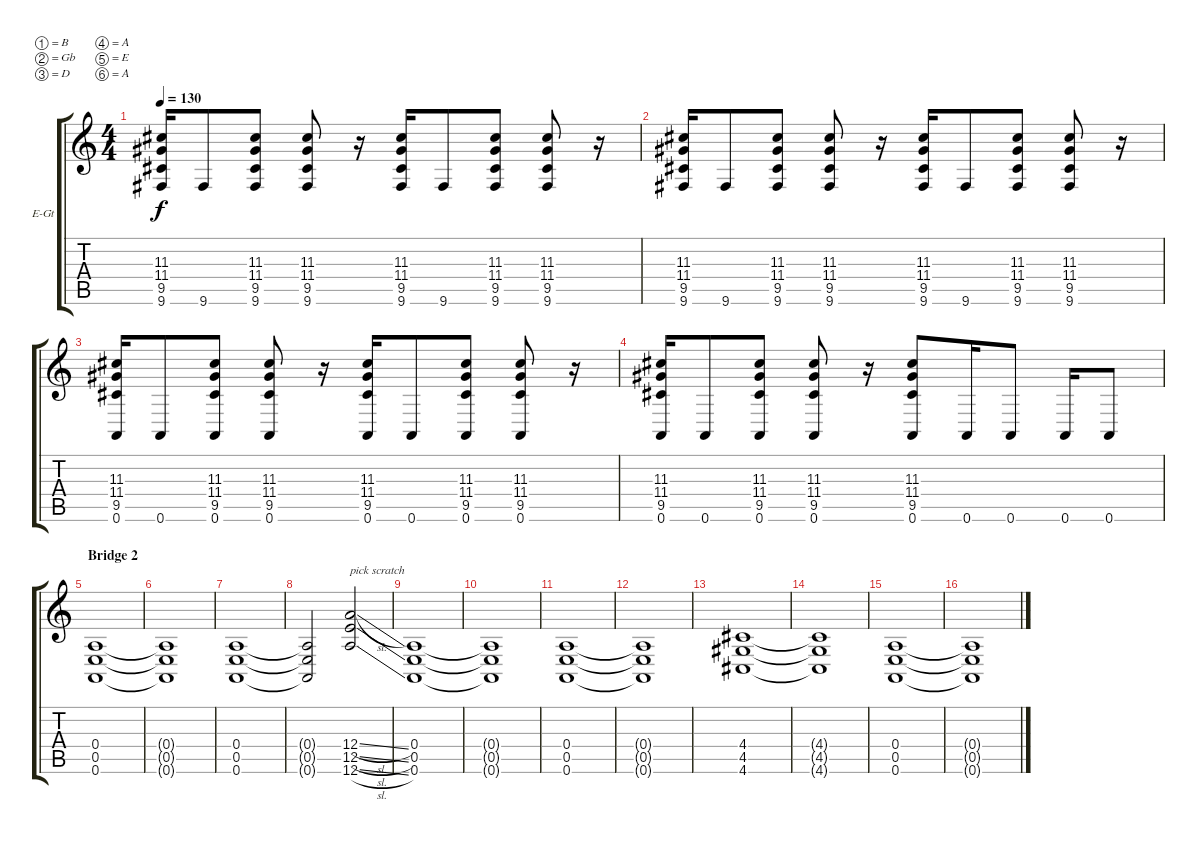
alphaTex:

\bracketExtendMode groupsimilarinstruments
\firstSystemTrackNameOrientation horizontal
\otherSystemsTrackNameOrientation horizontal
\track ("Electric Guitar 2" "E-Gt") {instrument distortionguitar}
\staff {score tabs}
\tuning (B3 Gb3 D3 A2 E2 A1)
\ts (4 4)
\tempo 130
\clef g2
\ks c
(9.6 9.5 11.4 11.3).16{dy f} 9.6.8 (9.6 9.5 11.4 11.3).8 (9.6 9.5 11.4 11.3).8 r.16 (9.6 9.5 11.4 11.3).16 9.6.8 (9.6 9.5 11.4 11.3).8 (9.6 9.5 11.4 11.3).8 r.16 |
(9.6 9.5 11.4 11.3).16 9.6.8 (9.6 9.5 11.4 11.3).8 (9.6 9.5 11.4 11.3).8 r.16 (9.6 9.5 11.4 11.3).16 9.6.8 (9.6 9.5 11.4 11.3).8 (9.6 9.5 11.4 11.3).8 r.16 |
(0.6 9.5 11.4 11.3).16 0.6.8 (0.6 9.5 11.4 11.3).8 (0.6 9.5 11.4 11.3).8 r.16 (0.6 9.5 11.4 11.3).16 0.6.8 (0.6 9.5 11.4 11.3).8 (0.6 9.5 11.4 11.3).8 r.16 |
(0.6 9.5 11.4 11.3).16 0.6.8 (0.6 9.5 11.4 11.3).8 (0.6 9.5 11.4 11.3).8 r.16 (0.6 9.5 11.4 11.3).8 0.6.16 0.6.8 0.6.16 0.6.8 |
\section ("" "Bridge 2")
(0.4 0.5 0.6).1 |
(0.4{t} 0.5{t} 0.6{t}).1 |
(0.4 0.5 0.6).1 |
(0.4{t} 0.5{t} 0.6{t}).2 (12.6{sl} 12.5{sl} 12.4{sl}).2{txt "pick scratch"} |
(0.4 0.5 0.6).1 |
(0.4{t} 0.5{t} 0.6{t}).1 |
(0.4 0.5 0.6).1 |
(0.4{t} 0.5{t} 0.6{t}).1 |
(4.6 4.5 4.4).1 |
(4.4{t} 4.5{t} 4.6{t}).1 |
(0.4 0.5 0.6).1 |
(0.4{t} 0.5{t} 0.6{t}).1
